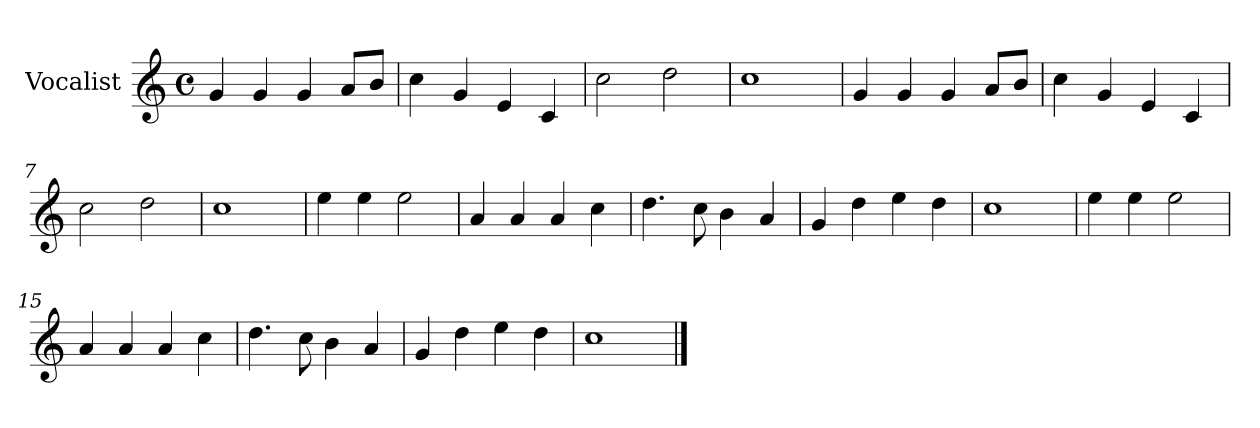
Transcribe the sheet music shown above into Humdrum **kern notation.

**kern
*part1
*staff1
*I"Vocalist
*clefG2
*k[]
*C:
*M4/4
*met(c)
=1
4g
4g
4g
8aL
8bJ
=2
4cc
4g
4e
4c
=3
2cc
2dd
=4
1cc
=5
4g
4g
4g
8aL
8bJ
=6
4cc
4g
4e
4c
=7
2cc
2dd
=8
1cc
=9
4ee
4ee
2ee
=10
4a
4a
4a
4cc
=11
4.dd
8cc
4b
4a
=12
4g
4dd
4ee
4dd
=13
1cc
=14
4ee
4ee
2ee
=15
4a
4a
4a
4cc
=16
4.dd
8cc
4b
4a
=17
4g
4dd
4ee
4dd
=18
1cc
==
*-
